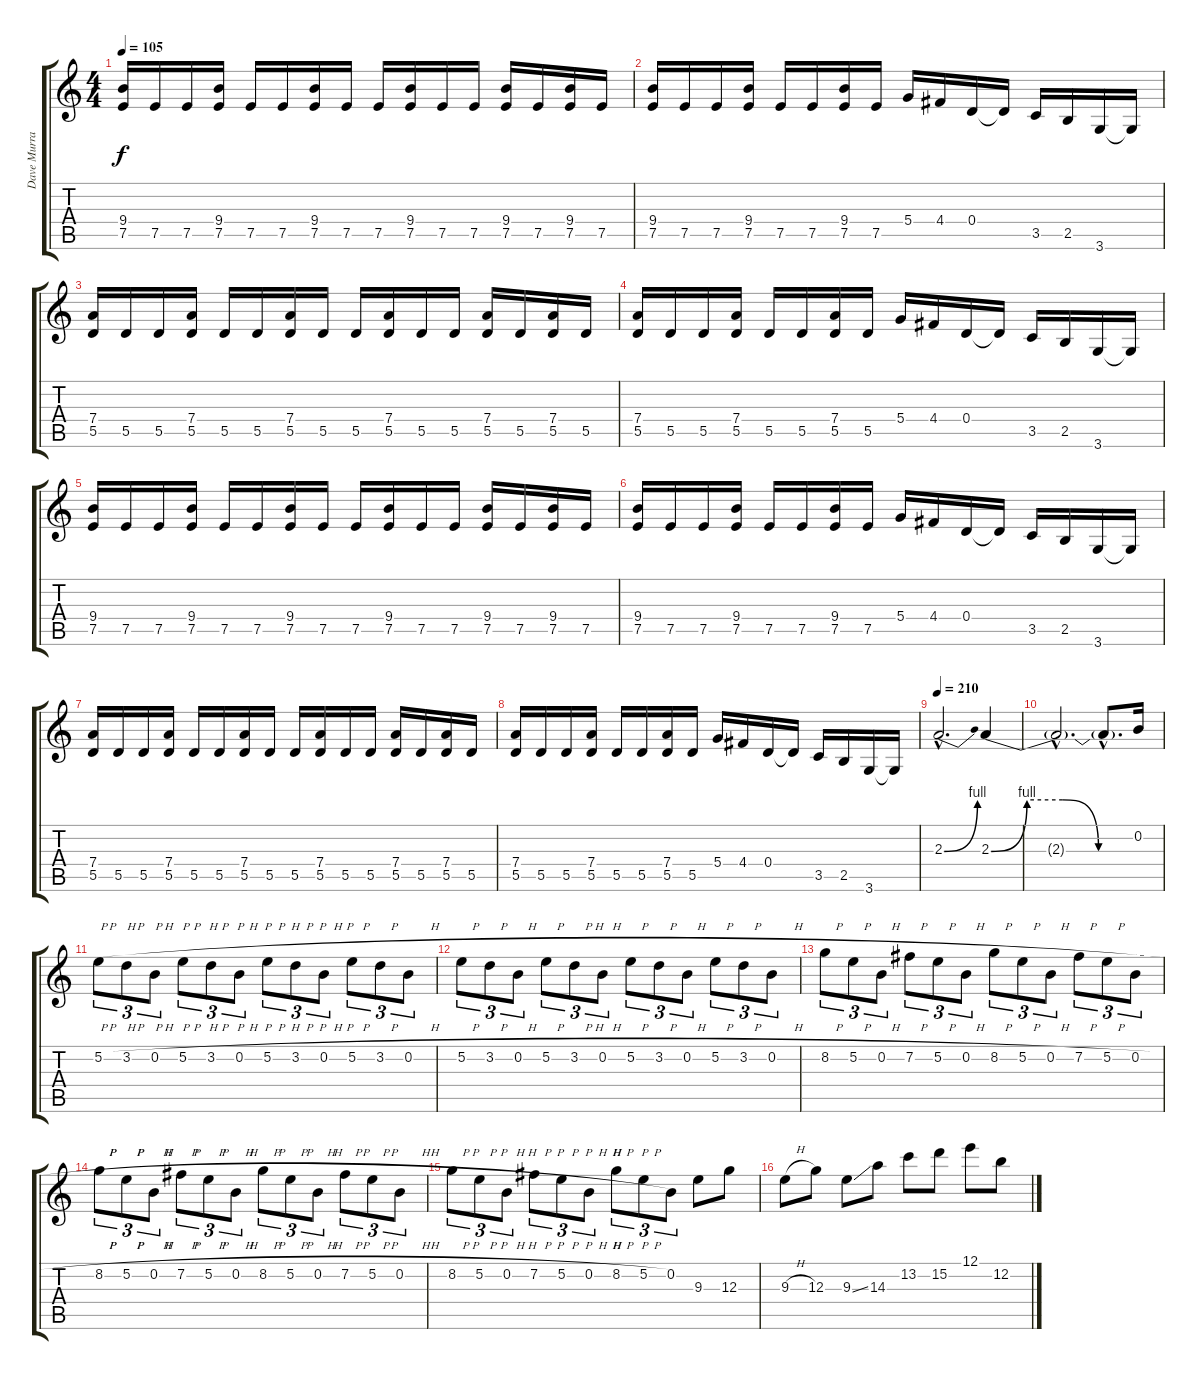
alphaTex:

\track ("Dave Murray" "Dave Murra") {instrument distortionguitar}
\staff {score tabs}
\tuning (E4 B3 G3 D3 A2 E2) {hide}
\ts (4 4)
\tempo 105
\clef g2
\ks c
(9.4 7.5).16{dy f} 7.5.16 7.5.16 (9.4 7.5).16 7.5.16 7.5.16 (9.4 7.5).16 7.5.16 7.5.16 (9.4 7.5).16 7.5.16 7.5.16 (9.4 7.5).16 7.5.16 (9.4 7.5).16 7.5.16 |
(9.4 7.5).16 7.5.16 7.5.16 (9.4 7.5).16 7.5.16 7.5.16 (9.4 7.5).16 7.5.16 5.4.16 4.4.16 0.4.16 0.4{t}.16 3.5.16 2.5.16 3.6.16 3.6{t}.16 |
(7.4 5.5).16 5.5.16 5.5.16 (7.4 5.5).16 5.5.16 5.5.16 (7.4 5.5).16 5.5.16 5.5.16 (7.4 5.5).16 5.5.16 5.5.16 (7.4 5.5).16 5.5.16 (7.4 5.5).16 5.5.16 |
(7.4 5.5).16 5.5.16 5.5.16 (7.4 5.5).16 5.5.16 5.5.16 (7.4 5.5).16 5.5.16 5.4.16 4.4.16 0.4.16 0.4{t}.16 3.5.16 2.5.16 3.6.16 3.6{t}.16 |
(9.4 7.5).16 7.5.16 7.5.16 (9.4 7.5).16 7.5.16 7.5.16 (9.4 7.5).16 7.5.16 7.5.16 (9.4 7.5).16 7.5.16 7.5.16 (9.4 7.5).16 7.5.16 (9.4 7.5).16 7.5.16 |
(9.4 7.5).16 7.5.16 7.5.16 (9.4 7.5).16 7.5.16 7.5.16 (9.4 7.5).16 7.5.16 5.4.16 4.4.16 0.4.16 0.4{t}.16 3.5.16 2.5.16 3.6.16 3.6{t}.16 |
(7.4 5.5).16 5.5.16 5.5.16 (7.4 5.5).16 5.5.16 5.5.16 (7.4 5.5).16 5.5.16 5.5.16 (7.4 5.5).16 5.5.16 5.5.16 (7.4 5.5).16 5.5.16 (7.4 5.5).16 5.5.16 |
(7.4 5.5).16 5.5.16 5.5.16 (7.4 5.5).16 5.5.16 5.5.16 (7.4 5.5).16 5.5.16 5.4.16 4.4.16 0.4.16 0.4{t}.16 3.5.16 2.5.16 3.6.16 3.6{t}.16 |
\tempo 210
2.3{be (bend 0 0 60 4) hac}.2{d volume 16} 2.3{be (custom 0 0 15 4 30 4 45 0 60 0)}.4 |
2.3{hac t}.2{d} 2.3{hac t}.8{d} 0.2.16 |
5.2{h}.8{tu (3 2)} 3.2{h}.8{tu (3 2)} 0.2{h}.8{tu (3 2)} 5.2{h}.8{tu (3 2)} 3.2{h}.8{tu (3 2)} 0.2{h}.8{tu (3 2)} 5.2{h}.8{tu (3 2)} 3.2{h}.8{tu (3 2)} 0.2{h}.8{tu (3 2)} 5.2{h}.8{tu (3 2)} 3.2{h}.8{tu (3 2)} 0.2{h}.8{tu (3 2)} |
5.2{h}.8{tu (3 2)} 3.2{h}.8{tu (3 2)} 0.2{h}.8{tu (3 2)} 5.2{h}.8{tu (3 2)} 3.2{h}.8{tu (3 2)} 0.2{h}.8{tu (3 2)} 5.2{h}.8{tu (3 2)} 3.2{h}.8{tu (3 2)} 0.2{h}.8{tu (3 2)} 5.2{h}.8{tu (3 2)} 3.2{h}.8{tu (3 2)} 0.2{h}.8{tu (3 2)} |
8.2{h}.8{tu (3 2)} 5.2{h}.8{tu (3 2)} 0.2{h}.8{tu (3 2)} 7.2{h}.8{tu (3 2)} 5.2{h}.8{tu (3 2)} 0.2{h}.8{tu (3 2)} 8.2{h}.8{tu (3 2)} 5.2{h}.8{tu (3 2)} 0.2{h}.8{tu (3 2)} 7.2{h}.8{tu (3 2)} 5.2{h}.8{tu (3 2)} 0.2{h}.8{tu (3 2)} |
8.2{h}.8{tu (3 2)} 5.2{h}.8{tu (3 2)} 0.2{h}.8{tu (3 2)} 7.2{h}.8{tu (3 2)} 5.2{h}.8{tu (3 2)} 0.2{h}.8{tu (3 2)} 8.2{h}.8{tu (3 2)} 5.2{h}.8{tu (3 2)} 0.2{h}.8{tu (3 2)} 7.2{h}.8{tu (3 2)} 5.2{h}.8{tu (3 2)} 0.2{h}.8{tu (3 2)} |
8.2{h}.8{tu (3 2)} 5.2{h}.8{tu (3 2)} 0.2{h}.8{tu (3 2)} 7.2{h}.8{tu (3 2)} 5.2{h}.8{tu (3 2)} 0.2{h}.8{tu (3 2)} 8.2{h}.8{tu (3 2)} 5.2{h}.8{tu (3 2)} 0.2.8{tu (3 2)} 9.3.8 12.3.8 |
9.3{h}.8 12.3.8 9.3{ss}.8 14.3.8 13.2.8 15.2.8 12.1.8 12.2.8
